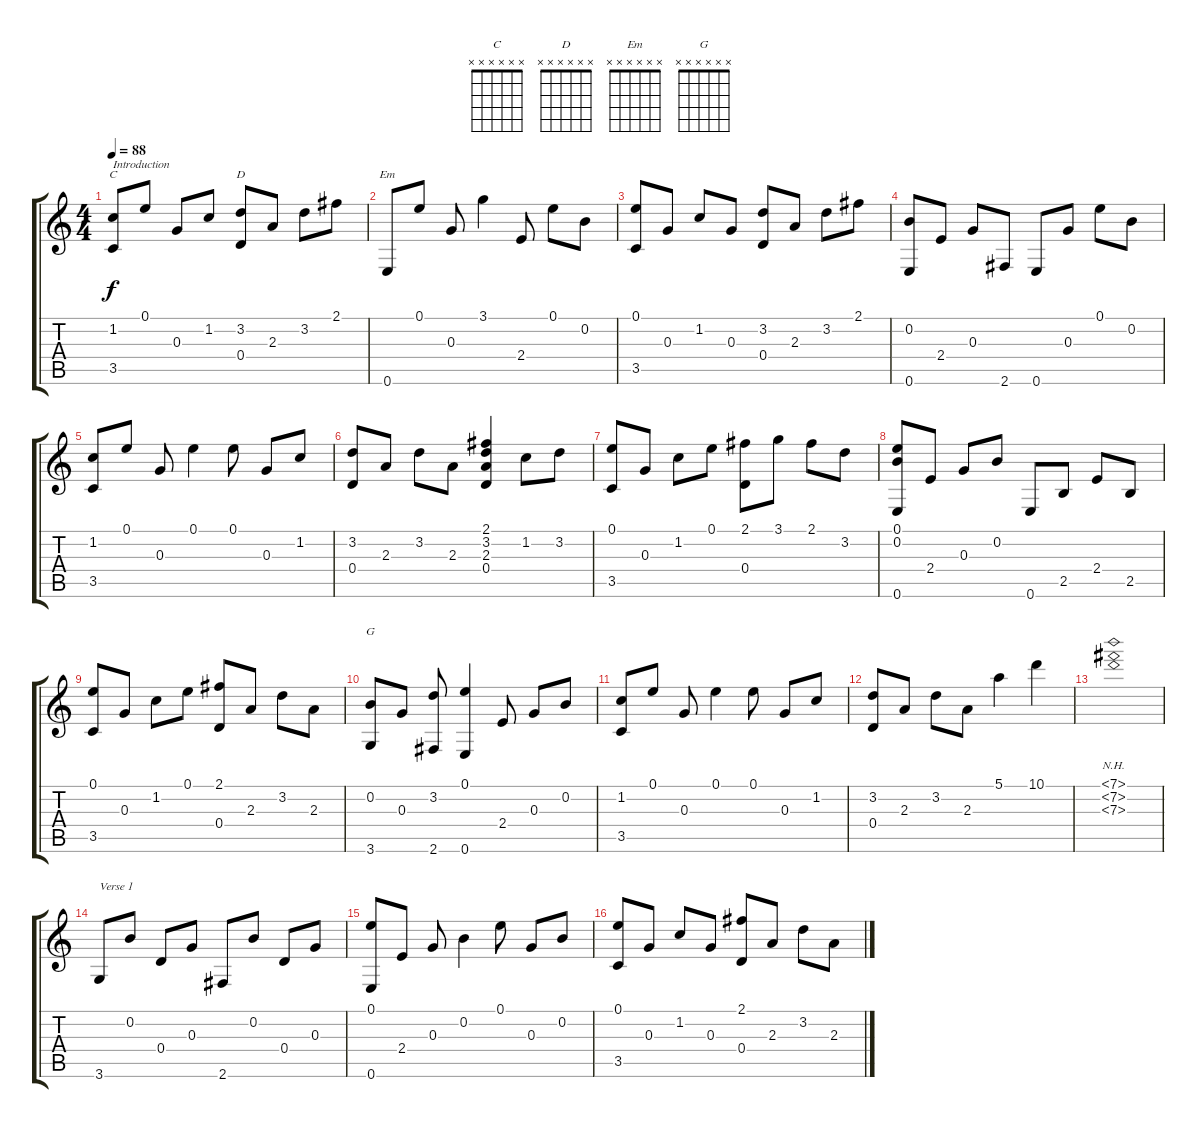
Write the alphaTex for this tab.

\track "" {instrument acousticguitarsteel}
\staff {score tabs}
\tuning (E4 B3 G3 D3 A2 E2) {hide}
\chord ("C" x x x x x x) {firstfret 0}
\chord ("D" x x x x x x) {firstfret 0}
\chord ("Em" x x x x x x) {firstfret 0}
\chord ("G" x x x x x x) {firstfret 0}
\ts (4 4)
\tempo 88
\clef g2
\ks c
(1.2 3.5).8{ch "C" txt "Introduction" dy f instrument acousticguitarsteel} 0.1.8 0.3.8 1.2.8 (3.2 0.4).8{ch "D"} 2.3.8 3.2.8 2.1.8 |
0.6.8{ch "Em"} 0.1.8 0.3.8 3.1.4 2.4.8 0.1.8 0.2.8 |
(0.1 3.5).8 0.3.8 1.2.8 0.3.8 (3.2 0.4).8 2.3.8 3.2.8 2.1.8 |
(0.2 0.6).8 2.4.8 0.3.8 2.6.8 0.6.8 0.3.8 0.1.8 0.2.8 |
(1.2 3.5).8 0.1.8 0.3.8 0.1.4 0.1.8 0.3.8 1.2.8 |
(3.2 0.4).8 2.3.8 3.2.8 2.3.8 (2.1 3.2 2.3 0.4).4 1.2.8 3.2.8 |
(0.1 3.5).8 0.3.8 1.2.8 0.1.8 (2.1 0.4).8 3.1.8 2.1.8 3.2.8 |
(0.1 0.2 0.6).8 2.4.8 0.3.8 0.2.8 0.6.8 2.5.8 2.4.8 2.5.8 |
(0.1 3.5).8 0.3.8 1.2.8 0.1.8 (2.1 0.4).8 2.3.8 3.2.8 2.3.8 |
(0.2 3.6).8{ch "G"} 0.3.8 (3.2 2.6).8 (0.1 0.6).4 2.4.8 0.3.8 0.2.8 |
(1.2 3.5).8 0.1.8 0.3.8 0.1.4 0.1.8 0.3.8 1.2.8 |
(3.2 0.4).8 2.3.8 3.2.8 2.3.8 5.1.4 10.1.4 |
(7.1{nh} 7.2{nh} 7.3{nh}).1 |
3.6.8{txt "Verse 1"} 0.2.8 0.4.8 0.3.8 2.6.8 0.2.8 0.4.8 0.3.8 |
(0.1 0.6).8 2.4.8 0.3.8 0.2.4 0.1.8 0.3.8 0.2.8 |
(0.1 3.5).8 0.3.8 1.2.8 0.3.8 (2.1 0.4).8 2.3.8 3.2.8 2.3.8
